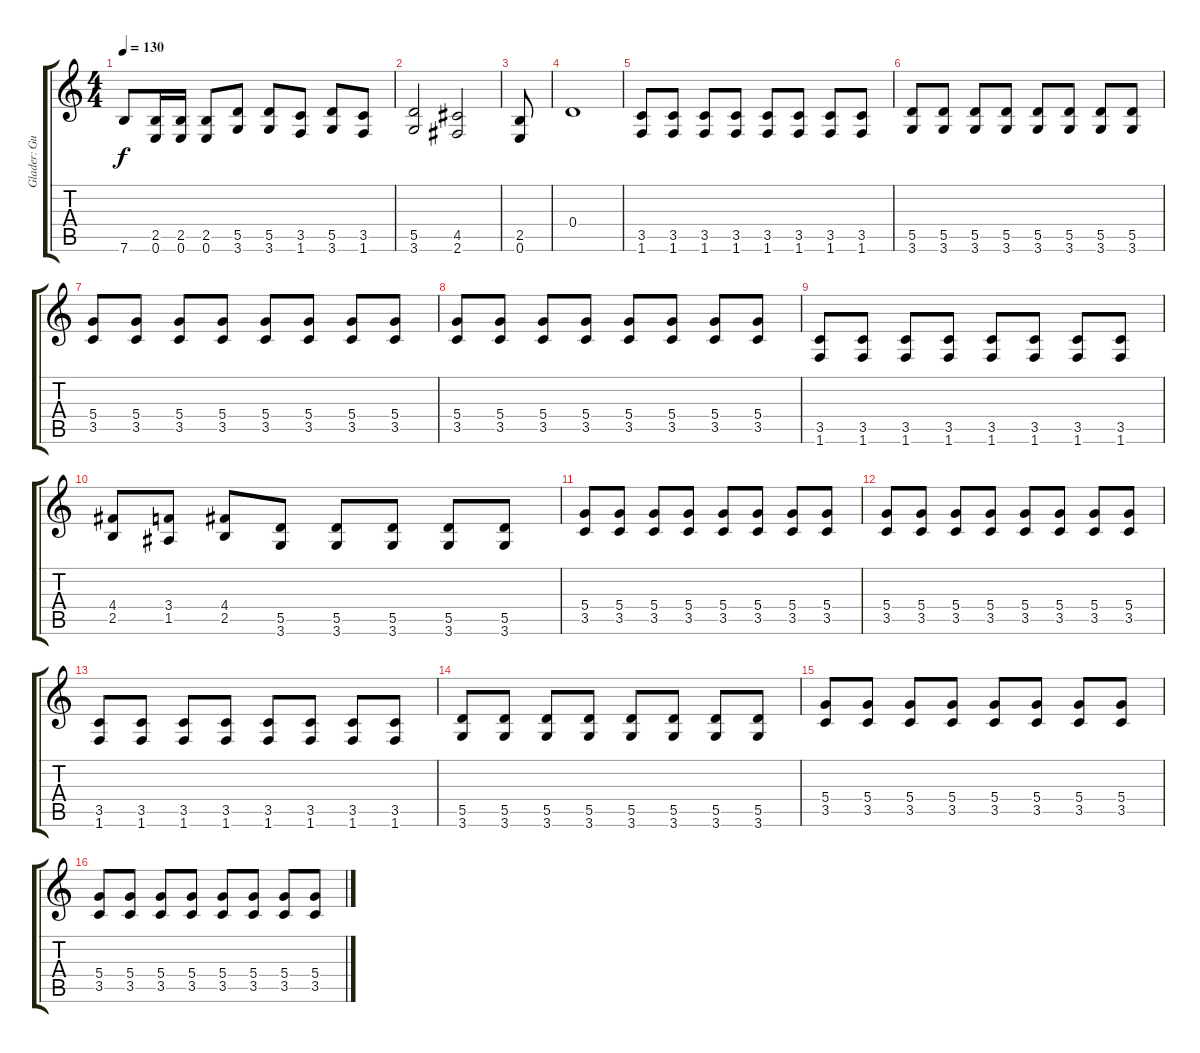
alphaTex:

\track ("Glader: Guitar 1" "Glader: Gu") {instrument acousticguitarsteel}
\staff {score tabs}
\tuning (E4 B3 G3 D3 A2 E2) {hide}
\ts (4 4)
\tempo 130
\clef g2
\ks c
7.6{t}.8{dy f} (2.5 0.6).16 (2.5 0.6).16 (2.5 0.6).8 (5.5 3.6).8 (5.5 3.6).8 (3.5 1.6).8 (5.5 3.6).8 (3.5 1.6).8 |
(5.5 3.6).2 (4.5 2.6).2 |
(2.5 0.6).8 |
0.4.1 |
(3.5 1.6).8 (3.5 1.6).8 (3.5 1.6).8 (3.5 1.6).8 (3.5 1.6).8 (3.5 1.6).8 (3.5 1.6).8 (3.5 1.6).8 |
(5.5 3.6).8 (5.5 3.6).8 (5.5 3.6).8 (5.5 3.6).8 (5.5 3.6).8 (5.5 3.6).8 (5.5 3.6).8 (5.5 3.6).8 |
(5.4 3.5).8 (5.4 3.5).8 (5.4 3.5).8 (5.4 3.5).8 (5.4 3.5).8 (5.4 3.5).8 (5.4 3.5).8 (5.4 3.5).8 |
(5.4 3.5).8 (5.4 3.5).8 (5.4 3.5).8 (5.4 3.5).8 (5.4 3.5).8 (5.4 3.5).8 (5.4 3.5).8 (5.4 3.5).8 |
(3.5 1.6).8 (3.5 1.6).8 (3.5 1.6).8 (3.5 1.6).8 (3.5 1.6).8 (3.5 1.6).8 (3.5 1.6).8 (3.5 1.6).8 |
(4.4 2.5).8 (3.4 1.5).8 (4.4 2.5).8 (5.5 3.6).8 (5.5 3.6).8 (5.5 3.6).8 (5.5 3.6).8 (5.5 3.6).8 |
(5.4 3.5).8 (5.4 3.5).8 (5.4 3.5).8 (5.4 3.5).8 (5.4 3.5).8 (5.4 3.5).8 (5.4 3.5).8 (5.4 3.5).8 |
(5.4 3.5).8 (5.4 3.5).8 (5.4 3.5).8 (5.4 3.5).8 (5.4 3.5).8 (5.4 3.5).8 (5.4 3.5).8 (5.4 3.5).8 |
(3.5 1.6).8 (3.5 1.6).8 (3.5 1.6).8 (3.5 1.6).8 (3.5 1.6).8 (3.5 1.6).8 (3.5 1.6).8 (3.5 1.6).8 |
(5.5 3.6).8 (5.5 3.6).8 (5.5 3.6).8 (5.5 3.6).8 (5.5 3.6).8 (5.5 3.6).8 (5.5 3.6).8 (5.5 3.6).8 |
(5.4 3.5).8 (5.4 3.5).8 (5.4 3.5).8 (5.4 3.5).8 (5.4 3.5).8 (5.4 3.5).8 (5.4 3.5).8 (5.4 3.5).8 |
(5.4 3.5).8 (5.4 3.5).8 (5.4 3.5).8 (5.4 3.5).8 (5.4 3.5).8 (5.4 3.5).8 (5.4 3.5).8 (5.4 3.5).8
